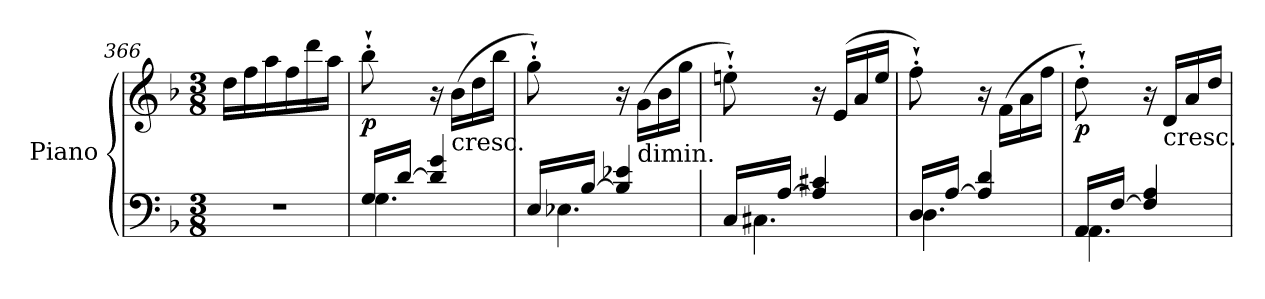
**kern	**kern	**dynam
*part1	*part1	*part1
*staff2	*staff1	*staff1/2
*I"Piano	*	*
*I'Pno	*	*
*clefF4	*clefG2	*
*k[b-]	*k[b-]	*
*F:	*F:	*
*M3/8	*M3/8	*
=366	=366	=366
4.r	16dd\LL	.
.	16ff\	.
.	16aa\	.
.	16ff\	.
.	16ddd\	.
.	16aa\JJ	.
=367	=367	=367
*^	*	*
!	!	!	!LO:DY:b
16G/LL	4.G\	8bb-`'\	p
[16d/JJ	.	.	.
4d/] 4g/	.	16r	.
!	!	!LO:TX:b:t=cresc.	!
.	.	(16b-\LL	.
.	.	16dd\	.
.	.	16bb-\JJ	.
!!LO:PB:g=z
=368	=368	=368	=368
16E/LL	4.E-X\	8gg`'\)	.
[16B-/JJ	.	.	.
4B-/] 4e-X/	.	16r	.
!	!	!LO:TX:b:t=dimin.	!
.	.	(16g\LL	.
.	.	16b-\	.
.	.	16gg\JJ	.
=369	=369	=369	=369
16C/LL	4.C#X\	8een`'\)	.
[16A/JJ	.	.	.
4A/] 4c#X/	.	16r	.
.	.	(16e/LL	.
.	.	16a/	.
.	.	16ee/JJ	.
!!LO:PB:g=z
=370	=370	=370	=370
16D/LL	4.D\	8ff`'\)	.
[16A/JJ	.	.	.
4A/] 4d/	.	16r	.
.	.	(16f\LL	.
.	.	16a\	.
.	.	16ff\JJ	.
=371	=371	=371	=371
!	!	!	!LO:DY:b
16AA/LL	4.AA\	8dd`'\)	p
[16F/JJ	.	.	.
4F/] 4A/	.	16r	.
!	!	!LO:TX:b:t=cresc.	!
.	.	16d/LL	.
.	.	16a/	.
.	.	16dd/JJ	.
*v	*v	*	*
=	=	=
*-	*-	*-
